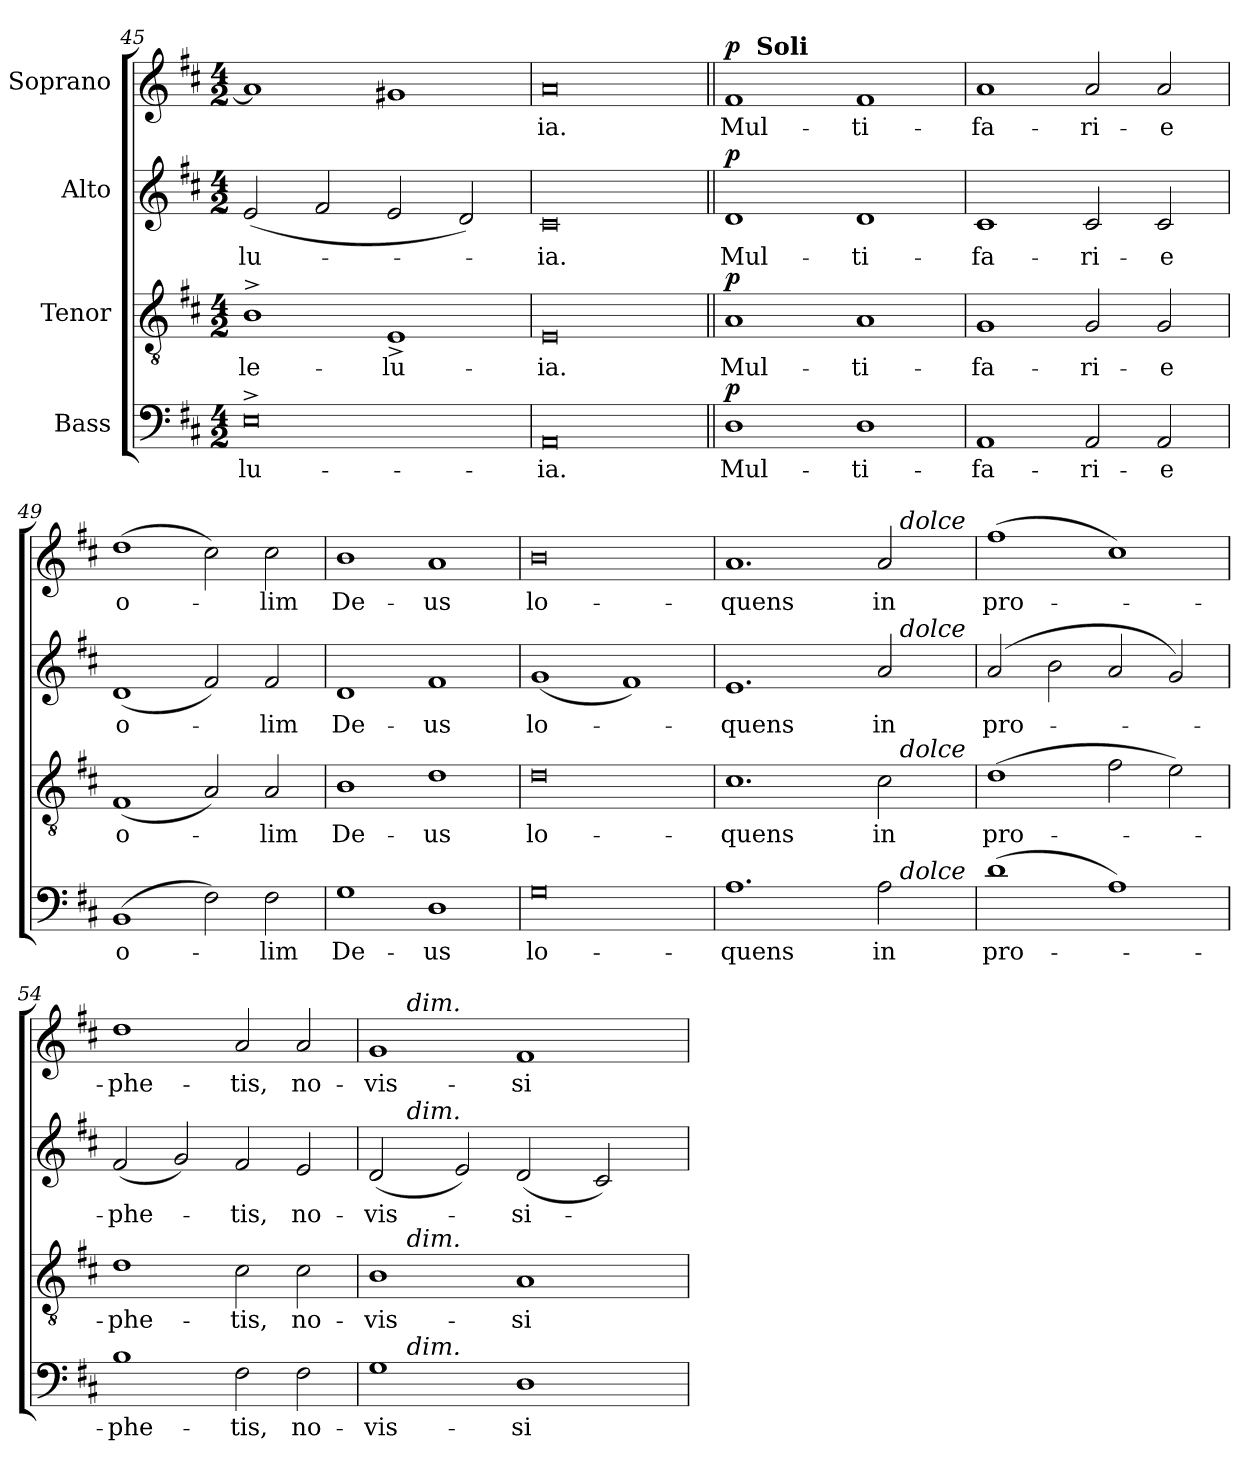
**kern	**text	**dynam	**kern	**text	**dynam	**kern	**text	**dynam	**kern	**text	**dynam
*part4	*part4	*part4	*part3	*part3	*part3	*part2	*part2	*part2	*part1	*part1	*part1
*staff4	*staff4	*staff4	*staff3	*staff3	*staff3	*staff2	*staff2	*staff2	*staff1	*staff1	*staff1
*I"Bass	*	*	*I"Tenor	*	*	*I"Alto	*	*	*I"Soprano	*	*
!!LO:PB:g=z
*clefF4	*	*	*clefGv2	*	*	*clefG2	*	*	*clefG2	*	*
*k[f#c#]	*	*	*k[f#c#]	*	*	*k[f#c#]	*	*	*k[f#c#]	*	*
*D:	*	*	*D:	*	*	*D:	*	*	*D:	*	*
*M4/2	*	*	*M4/2	*	*	*M4/2	*	*	*M4/2	*	*
=45	=45	=45	=45	=45	=45	=45	=45	=45	=45	=45	=45
!	!LO:LY:b	!	!	!LO:LY:b	!	!	!LO:LY:b	!	!	!	!
0E^>	-lu-	.	1B^>	-le-	.	(<2e/	-lu-	.	1a]	.	.
.	.	.	.	.	.	2f#/	.	.	.	.	.
!	!	!	!	!LO:LY:b	!	!	!	!	!	!	!
.	.	.	1E^<	-lu-	.	2e/	.	.	1g#X	.	.
.	.	.	.	.	.	2d/)	.	.	.	.	.
=46	=46	=46	=46	=46	=46	=46	=46	=46	=46	=46	=46
!	!LO:LY:b	!	!	!LO:LY:b	!	!	!LO:LY:b	!	!	!LO:LY:b	!
0AA	-ia.	.	0E	-ia.	.	0c#	-ia.	.	0a	-ia.	.
=47||	=47||	=47||	=47||	=47||	=47||	=47||	=47||	=47||	=47||	=47||	=47||
!	!LO:LY:b	!LO:DY:b	!	!LO:LY:b	!LO:DY:b	!	!LO:LY:b	!LO:DY:b	!	!LO:LY:b	!LO:DY:b
*	*	*	*	*	*	*	*	*	*^	*	*
1D	Mul-	p	1A	Mul-	p	1d	Mul-	p	1f#	8ryy	Mul-	p
!	!	!	!	!	!	!	!	!	!	!LO:TX:a:B:t=Soli	!	!
.	.	.	.	.	.	.	.	.	.	1...ryy	.	.
!	!LO:LY:b	!	!	!LO:LY:b	!	!	!LO:LY:b	!	!	!	!LO:LY:b	!
1D	-ti-	.	1A	-ti-	.	1d	-ti-	.	1f#	.	-ti-	.
=48	=48	=48	=48	=48	=48	=48	=48	=48	=48	=48	=48	=48
!	!LO:LY:b	!	!	!LO:LY:b	!	!	!LO:LY:b	!	!	!	!LO:LY:b	!
*	*	*	*	*	*	*	*	*	*v	*v	*	*
1AA	-fa-	.	1G	-fa-	.	1c#	-fa-	.	1a	-fa-	.
!	!LO:LY:b	!	!	!LO:LY:b	!	!	!LO:LY:b	!	!	!LO:LY:b	!
2AA/	-ri-	.	2G/	-ri-	.	2c#/	-ri-	.	2a/	-ri-	.
!	!LO:LY:b	!	!	!LO:LY:b	!	!	!LO:LY:b	!	!	!LO:LY:b	!
2AA/	-e	.	2G/	-e	.	2c#/	-e	.	2a/	-e	.
=49	=49	=49	=49	=49	=49	=49	=49	=49	=49	=49	=49
!	!LO:LY:b	!	!	!LO:LY:b	!	!	!LO:LY:b	!	!	!LO:LY:b	!
(>1BB	o-	.	(<1F#	o-	.	(<1d	o-	.	(>1dd	o-	.
2F#\)	.	.	2A/)	.	.	2f#/)	.	.	2cc#\)	.	.
!	!LO:LY:b	!	!	!LO:LY:b	!	!	!LO:LY:b	!	!	!LO:LY:b	!
2F#\	-lim	.	2A/	-lim	.	2f#/	-lim	.	2cc#\	-lim	.
=50	=50	=50	=50	=50	=50	=50	=50	=50	=50	=50	=50
!	!LO:LY:b	!	!	!LO:LY:b	!	!	!LO:LY:b	!	!	!LO:LY:b	!
1G	De-	.	1B	De-	.	1d	De-	.	1b	De-	.
!	!LO:LY:b	!	!	!LO:LY:b	!	!	!LO:LY:b	!	!	!LO:LY:b	!
1D	-us	.	1d	-us	.	1f#	-us	.	1a	-us	.
=51	=51	=51	=51	=51	=51	=51	=51	=51	=51	=51	=51
!	!LO:LY:b	!	!	!LO:LY:b	!	!	!LO:LY:b	!	!	!LO:LY:b	!
0G	lo-	.	0d	lo-	.	(<1g	lo-	.	0b	lo-	.
.	.	.	.	.	.	1f#)	.	.	.	.	.
!!LO:LB:g=z
=52	=52	=52	=52	=52	=52	=52	=52	=52	=52	=52	=52
!	!LO:LY:b	!	!	!LO:LY:b	!	!	!LO:LY:b	!	!	!LO:LY:b	!
*^	*	*	*^	*	*	*^	*	*	*^	*	*
1.A	1ryy	-quens	.	1.c#	1ryy	-quens	.	1.e	1ryy	-quens	.	1.a	1ryy	-quens	.
.	2ryy	.	.	.	2ryy	.	.	.	2ryy	.	.	.	2ryy	.	.
!	!	!LO:LY:b	!	!	!	!LO:LY:b	!	!	!	!LO:LY:b	!	!	!	!LO:LY:b	!
2A\	16.ryy	in	.	2c#\	16.ryy	in	.	2a/	16.ryy	in	.	2a/	16.ryy	in	.
!	!	!	!	!	!	!	!	!	!	!	!	!	!LO:TX:a:i:t=dolce	!	!
!	!	!	!	!	!	!	!	!	!LO:TX:a:i:t=dolce	!	!	!	!	!	!
!	!	!	!	!	!LO:TX:a:i:t=dolce	!	!	!	!	!	!	!	!	!	!
!	!LO:TX:a:i:t=dolce	!	!	!	!	!	!	!	!	!	!	!	!	!	!
.	4ryy	.	.	.	4ryy	.	.	.	4ryy	.	.	.	4ryy	.	.
.	8ryy	.	.	.	8ryy	.	.	.	8ryy	.	.	.	8ryy	.	.
.	32ryy	.	.	.	32ryy	.	.	.	32ryy	.	.	.	32ryy	.	.
=53	=53	=53	=53	=53	=53	=53	=53	=53	=53	=53	=53	=53	=53	=53	=53
!	!	!LO:LY:b	!	!	!	!LO:LY:b	!	!	!	!LO:LY:b	!	!	!	!LO:LY:b	!
*v	*v	*	*	*	*	*	*	*v	*v	*	*	*v	*v	*	*
*	*	*	*v	*v	*	*	*	*	*	*	*	*
(>1d	pro-	.	(>1d	pro-	.	(2a/	pro-	.	(>1ff#	pro-	.
.	.	.	.	.	.	2b\	.	.	.	.	.
1A)	.	.	2f#\	.	.	2a/	.	.	1cc#)	.	.
.	.	.	2e\)	.	.	2g/)	.	.	.	.	.
=54	=54	=54	=54	=54	=54	=54	=54	=54	=54	=54	=54
!	!LO:LY:b	!	!	!LO:LY:b	!	!	!LO:LY:b	!	!	!LO:LY:b	!
1B	-phe-	.	1d	-phe-	.	(<2f#/	-phe-	.	1dd	-phe-	.
.	.	.	.	.	.	2g/)	.	.	.	.	.
!	!LO:LY:b	!	!	!LO:LY:b	!	!	!LO:LY:b	!	!	!LO:LY:b	!
2F#\	-tis,	.	2c#\	-tis,	.	2f#/	-tis,	.	2a/	-tis,	.
!	!LO:LY:b	!	!	!LO:LY:b	!	!	!LO:LY:b	!	!	!LO:LY:b	!
2F#\	no-	.	2c#\	no-	.	2e/	no-	.	2a/	no-	.
=55	=55	=55	=55	=55	=55	=55	=55	=55	=55	=55	=55
!	!LO:LY:b	!	!	!LO:LY:b	!	!	!LO:LY:b	!	!	!LO:LY:b	!
*^	*	*	*^	*	*	*^	*	*	*^	*	*
1G	8ryy	-vis-	.	1B	8ryy	-vis-	.	(<2d/	8ryy	-vis-	.	1g	8ryy	-vis-	.
.	32ryy	.	.	.	32ryy	.	.	.	32ryy	.	.	.	32ryy	.	.
!	!	!	!	!	!	!	!	!	!	!	!	!	!LO:TX:a:i:t=dim.	!	!
!	!	!	!	!	!	!	!	!	!LO:TX:a:i:t=dim.	!	!	!	!	!	!
!	!	!	!	!	!LO:TX:a:i:t=dim.	!	!	!	!	!	!	!	!	!	!
!	!LO:TX:a:i:t=dim.	!	!	!	!	!	!	!	!	!	!	!	!	!	!
.	1ryy	.	.	.	1ryy	.	.	.	1ryy	.	.	.	1ryy	.	.
.	.	.	.	.	.	.	.	2e/)	.	.	.	.	.	.	.
!	!	!LO:LY:b	!	!	!	!LO:LY:b	!	!	!	!LO:LY:b	!	!	!	!LO:LY:b	!
1D	.	-si-	.	1A	.	-si-	.	(<2d/	.	-si-	.	1f#	.	-si-	.
.	2ryy	.	.	.	2ryy	.	.	.	2ryy	.	.	.	2ryy	.	.
.	.	.	.	.	.	.	.	2c#/)	.	.	.	.	.	.	.
.	4ryy	.	.	.	4ryy	.	.	.	4ryy	.	.	.	4ryy	.	.
.	16.ryy	.	.	.	16.ryy	.	.	.	16.ryy	.	.	.	16.ryy	.	.
*v	*v	*	*	*	*	*	*	*v	*v	*	*	*v	*v	*	*
*	*	*	*v	*v	*	*	*	*	*	*	*	*
=	=	=	=	=	=	=	=	=	=	=	=
*-	*-	*-	*-	*-	*-	*-	*-	*-	*-	*-	*-
